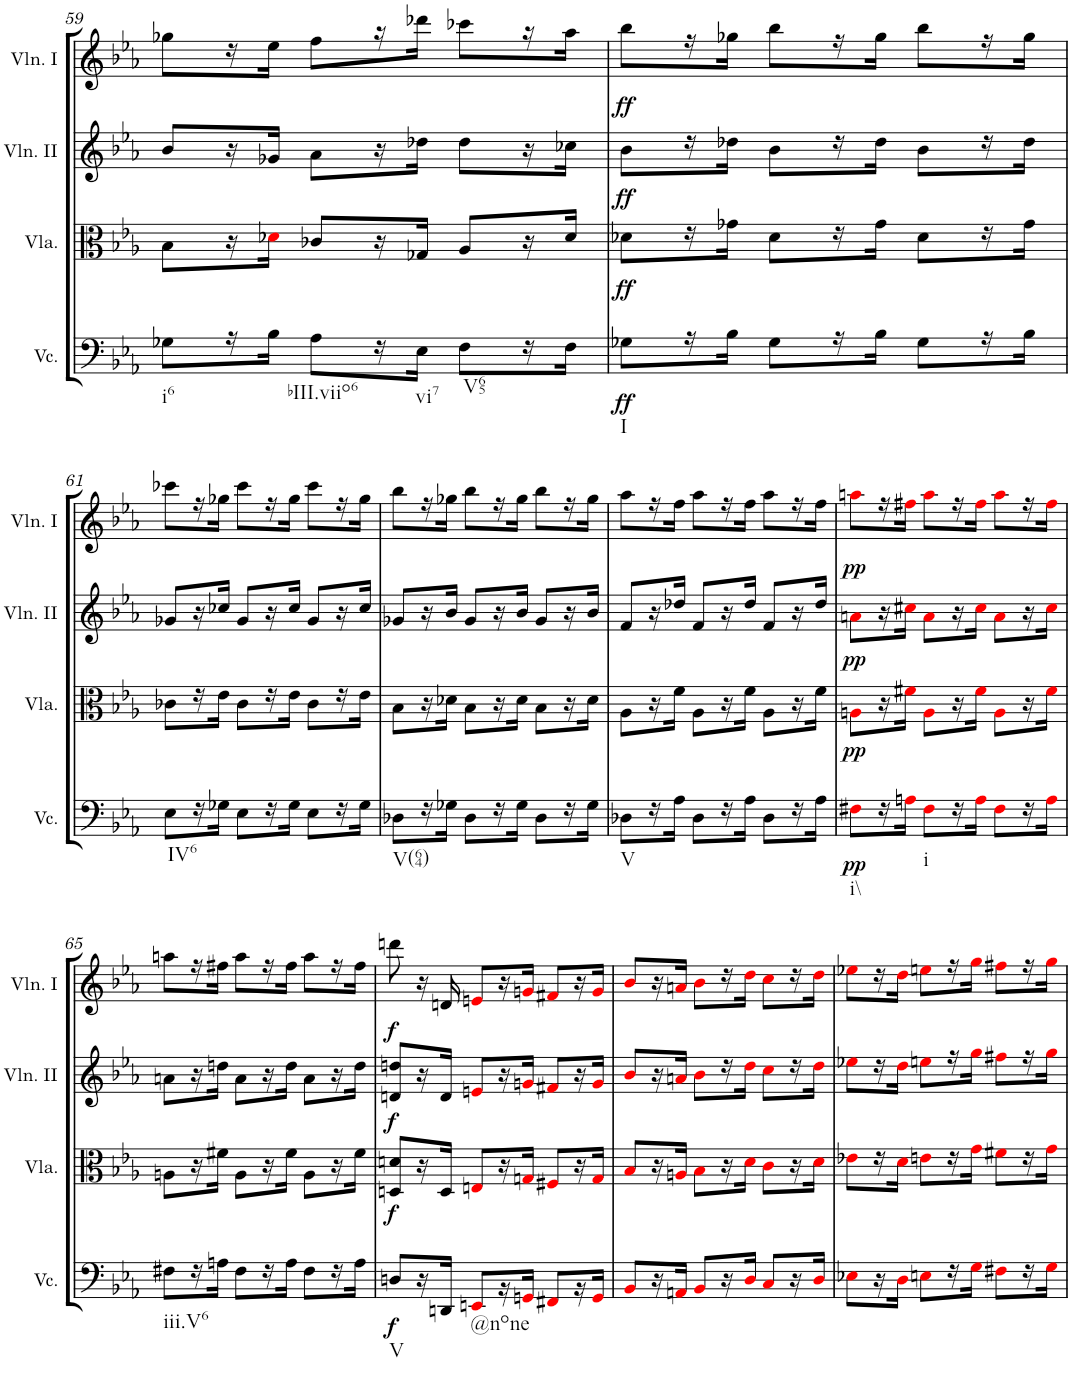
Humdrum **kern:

**kern	**dynam	**kern	**dynam	**kern	**dynam	**kern	**dynam
*part4	*part4	*part3	*part3	*part2	*part2	*part1	*part1
*staff4	*staff4	*staff3	*staff3	*staff2	*staff2	*staff1	*staff1
*I"Violoncello	*	*I"Viola	*	*I"Violin II	*	*I"Violin I	*
*I'Vc.	*	*I'Vla.	*	*I'Vln. II	*	*I'Vln. I	*
!!LO:PB:g=z
*clefF4	*	*clefC3	*	*clefG2	*	*clefG2	*
*k[b-e-a-]	*	*k[b-e-a-]	*	*k[b-e-a-]	*	*k[b-e-a-]	*
*E-:	*	*E-:	*	*E-:	*	*E-:	*
*M3/4	*	*M3/4	*	*M3/4	*	*M3/4	*
=59	=59	=59	=59	=59	=59	=59	=59
!LO:TX:b:t=i6	!	!	!	!	!	!	!
8G-X\L	.	8B-\L	.	8b-/L	.	8gg-X\L	.
16r	.	16r	.	16r	.	16r	.
16B-\JJ	.	16d-Xi\JJ	.	16g-X/JJ	.	16ee-\JJ	.
!LO:TX:b:t=bIII.viio6	!	!	!	!	!	!	!
8A-\L	.	8c-X/L	.	8a-\L	.	8ff\L	.
16r	.	16r	.	16r	.	16r	.
!LO:TX:b:t=vi7	!	!	!	!	!	!	!
16E-\JJ	.	16G-X/JJ	.	16dd-X\JJ	.	16ddd-X\JJ	.
!LO:TX:b:t=V65	!	!	!	!	!	!	!
8F\L	.	8A-/L	.	8dd-\L	.	8ccc-X\L	.
16r	.	16r	.	16r	.	16r	.
16F\JJ	.	16d-/JJ	.	16cc-X\JJ	.	16aa-\JJ	.
=60	=60	=60	=60	=60	=60	=60	=60
!LO:TX:b:t=I	!	!	!	!	!	!	!
!	!LO:DY:b	!	!LO:DY:b	!	!LO:DY:b	!	!LO:DY:b
8G-X\L	ff	8d-X\L	ff	8b-\L	ff	8bb-\L	ff
16r	.	16r	.	16r	.	16r	.
16B-\JJ	.	16g-X\JJ	.	16dd-X\JJ	.	16gg-X\JJ	.
8G-\L	.	8d-\L	.	8b-\L	.	8bb-\L	.
16r	.	16r	.	16r	.	16r	.
16B-\JJ	.	16g-\JJ	.	16dd-\JJ	.	16gg-\JJ	.
8G-\L	.	8d-\L	.	8b-\L	.	8bb-\L	.
16r	.	16r	.	16r	.	16r	.
16B-\JJ	.	16g-\JJ	.	16dd-\JJ	.	16gg-\JJ	.
!!LO:LB:g=z
=61	=61	=61	=61	=61	=61	=61	=61
!LO:TX:b:t=IV6	!	!	!	!	!	!	!
8E-\L	.	8c-X\L	.	8g-X/L	.	8ccc-X\L	.
16r	.	16r	.	16r	.	16r	.
16G-X\JJ	.	16e-\JJ	.	16cc-X/JJ	.	16gg-X\JJ	.
8E-\L	.	8c-\L	.	8g-/L	.	8ccc-\L	.
16r	.	16r	.	16r	.	16r	.
16G-\JJ	.	16e-\JJ	.	16cc-/JJ	.	16gg-\JJ	.
8E-\L	.	8c-\L	.	8g-/L	.	8ccc-\L	.
16r	.	16r	.	16r	.	16r	.
16G-\JJ	.	16e-\JJ	.	16cc-/JJ	.	16gg-\JJ	.
=62	=62	=62	=62	=62	=62	=62	=62
!LO:TX:b:t=V(64)	!	!	!	!	!	!	!
8D-X\L	.	8B-\L	.	8g-X/L	.	8bb-\L	.
16r	.	16r	.	16r	.	16r	.
16G-X\JJ	.	16d-X\JJ	.	16b-/JJ	.	16gg-X\JJ	.
8D-\L	.	8B-\L	.	8g-/L	.	8bb-\L	.
16r	.	16r	.	16r	.	16r	.
16G-\JJ	.	16d-\JJ	.	16b-/JJ	.	16gg-\JJ	.
8D-\L	.	8B-\L	.	8g-/L	.	8bb-\L	.
16r	.	16r	.	16r	.	16r	.
16G-\JJ	.	16d-\JJ	.	16b-/JJ	.	16gg-\JJ	.
=63	=63	=63	=63	=63	=63	=63	=63
!LO:TX:b:t=V	!	!	!	!	!	!	!
8D-X\L	.	8A-\L	.	8f/L	.	8aa-\L	.
16r	.	16r	.	16r	.	16r	.
16A-\JJ	.	16f\JJ	.	16dd-X/JJ	.	16ff\JJ	.
8D-\L	.	8A-\L	.	8f/L	.	8aa-\L	.
16r	.	16r	.	16r	.	16r	.
16A-\JJ	.	16f\JJ	.	16dd-/JJ	.	16ff\JJ	.
8D-\L	.	8A-\L	.	8f/L	.	8aa-\L	.
16r	.	16r	.	16r	.	16r	.
16A-\JJ	.	16f\JJ	.	16dd-/JJ	.	16ff\JJ	.
=64	=64	=64	=64	=64	=64	=64	=64
!LO:TX:b:t=i\\	!	!	!	!	!	!	!
!	!LO:DY:b	!	!LO:DY:b	!	!LO:DY:b	!	!LO:DY:b
8F#Xi\L	pp	8Ani\L	pp	8ani\L	pp	8aani\L	pp
16r	.	16r	.	16r	.	16r	.
16Ani\JJ	.	16f#Xi\JJ	.	16cc#Xi\JJ	.	16ff#Xi\JJ	.
!LO:TX:b:t=i	!	!	!	!	!	!	!
8F#i\L	.	8Ai\L	.	8ai\L	.	8aai\L	.
16r	.	16r	.	16r	.	16r	.
16Ai\JJ	.	16f#i\JJ	.	16cc#i\JJ	.	16ff#i\JJ	.
8F#i\L	.	8Ai\L	.	8ai\L	.	8aai\L	.
16r	.	16r	.	16r	.	16r	.
16Ai\JJ	.	16f#i\JJ	.	16cc#i\JJ	.	16ff#i\JJ	.
!!LO:LB:g=z
=65	=65	=65	=65	=65	=65	=65	=65
!LO:TX:b:t=iii.V6	!	!	!	!	!	!	!
8F#X\L	.	8An\L	.	8an\L	.	8aan\L	.
16r	.	16r	.	16r	.	16r	.
16An\JJ	.	16f#X\JJ	.	16ddn\JJ	.	16ff#X\JJ	.
8F#\L	.	8A\L	.	8a\L	.	8aa\L	.
16r	.	16r	.	16r	.	16r	.
16A\JJ	.	16f#\JJ	.	16dd\JJ	.	16ff#\JJ	.
8F#\L	.	8A\L	.	8a\L	.	8aa\L	.
16r	.	16r	.	16r	.	16r	.
16A\JJ	.	16f#\JJ	.	16dd\JJ	.	16ff#\JJ	.
=66	=66	=66	=66	=66	=66	=66	=66
!LO:TX:b:t=V	!	!	!	!	!	!	!
!	!LO:DY:b	!	!LO:DY:b	!	!LO:DY:b	!	!LO:DY:b
8Dn/L	f	8Dn/ 8dn/L	f	8dn/ 8ddn/L	f	8dddn\	f
16r	.	16r	.	16r	.	16r	.
16DDn/JJ	.	16D/JJ	.	16d/JJ	.	16dn/	.
!LO:TX:b:t=@none	!	!	!	!	!	!	!
8EEni/L	.	8Eni/L	.	8eni/L	.	8eni/L	.
16r	.	16r	.	16r	.	16r	.
16GGni/JJ	.	16Gni/JJ	.	16gni/JJ	.	16gni/JJ	.
8FF#Xi/L	.	8F#Xi/L	.	8f#Xi/L	.	8f#Xi/L	.
16r	.	16r	.	16r	.	16r	.
16GGi/JJ	.	16Gi/JJ	.	16gi/JJ	.	16gi/JJ	.
=67	=67	=67	=67	=67	=67	=67	=67
8BB-i/L	.	8B-i/L	.	8b-i/L	.	8b-i/L	.
16r	.	16r	.	16r	.	16r	.
16AAni/JJ	.	16Ani/JJ	.	16ani/JJ	.	16ani/JJ	.
8BB-i/L	.	8B-i\L	.	8b-i\L	.	8b-i\L	.
16r	.	16r	.	16r	.	16r	.
16Di/JJ	.	16di\JJ	.	16ddi\JJ	.	16ddi\JJ	.
8Ci/L	.	8ci\L	.	8cci\L	.	8cci\L	.
16r	.	16r	.	16r	.	16r	.
16Di/JJ	.	16di\JJ	.	16ddi\JJ	.	16ddi\JJ	.
=68	=68	=68	=68	=68	=68	=68	=68
8E-Xi\L	.	8e-Xi\L	.	8ee-Xi\L	.	8ee-Xi\L	.
16r	.	16r	.	16r	.	16r	.
16Di\JJ	.	16di\JJ	.	16ddi\JJ	.	16ddi\JJ	.
8Eni\L	.	8eni\L	.	8eeni\L	.	8eeni\L	.
16r	.	16r	.	16r	.	16r	.
16Gi\JJ	.	16gi\JJ	.	16ggi\JJ	.	16ggi\JJ	.
8F#Xi\L	.	8f#Xi\L	.	8ff#Xi\L	.	8ff#Xi\L	.
16r	.	16r	.	16r	.	16r	.
16Gi\JJ	.	16gi\JJ	.	16ggi\JJ	.	16ggi\JJ	.
=	=	=	=	=	=	=	=
*-	*-	*-	*-	*-	*-	*-	*-
